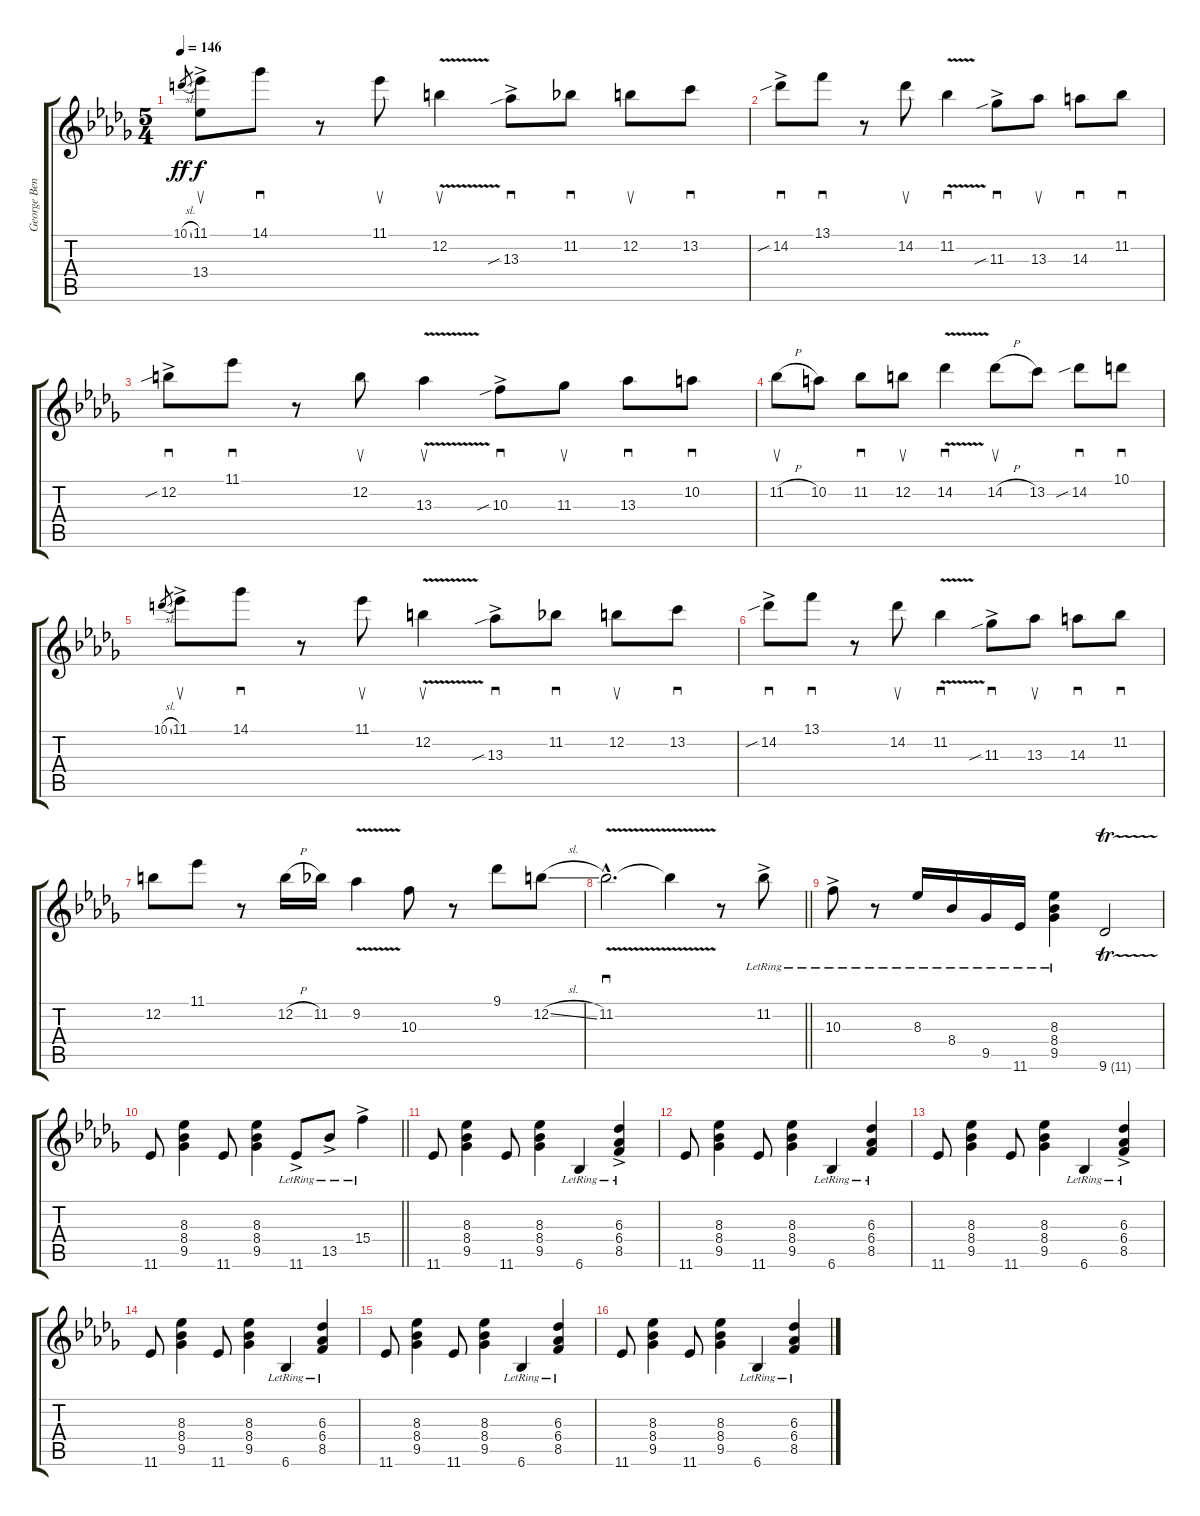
\track ("George Benson Lead Guitar" "George Ben") {instrument electricguitarjazz}
\staff {score tabs}
\tuning (E4 B3 G3 D3 A2 E2) {hide}
\ts (5 4)
\tempo 146
\clef g2
\ks db
10.1{sl}.8{gr dy ff} (11.1{ac} 13.4{ac}).8{su dy f} 14.1.8{sd} r.8 11.1.8{su} 12.2{v}.4{su} 13.3{sib ac}.8{sd} 11.2.8{sd} 12.2.8{su} 13.2.8{sd} |
14.2{sib ac}.8{sd} 13.1.8{sd} r.8 14.2.8{su} 11.2{v}.4{sd} 11.3{sib ac}.8{sd} 13.3.8{su} 14.3.8{sd} 11.2.8{sd} |
12.2{sib ac}.8{sd} 11.1.8{sd} r.8 12.2.8{su} 13.3{v}.4{su} 10.3{sib ac}.8{sd} 11.3.8{su} 13.3.8{sd} 10.2.8{sd} |
11.2{h}.8{su} 10.2.8 11.2.8{sd} 12.2.8{su} 14.2{v}.4{sd} 14.2{h}.8{su} 13.2.8 14.2{sib}.8{sd} 10.1.8{sd} |
10.1{sl}.8{gr} 11.1{ac}.8{su} 14.1.8{sd} r.8 11.1.8{su} 12.2{v}.4{su} 13.3{sib ac}.8{sd} 11.2.8{sd} 12.2.8{su} 13.2.8{sd} |
14.2{sib ac}.8{sd} 13.1.8{sd} r.8 14.2.8{su} 11.2{v}.4{sd} 11.3{sib ac}.8{sd} 13.3.8{su} 14.3.8{sd} 11.2.8{sd} |
12.2.8 11.1.8 r.8 12.2{h}.16 11.2.16 9.2{v}.4 10.3.8 r.8 9.1.8 12.2{sl}.8 |
\barLineRight lightlight
11.2{v hac}.2{d sd} 11.2{v t}.4 r.8 11.2{ac lr}.8 |
10.3{ac lr}.8 r.8 8.3{lr}.16 8.4{lr}.16 9.5{lr}.16 11.6{lr}.16 (8.3{lr} 8.4{lr} 9.5{lr}).4 9.6{tr (11 32)}.2 |
\barLineRight lightlight
11.6.8 (8.3 8.4 9.5).4 11.6.8 (8.3 8.4 9.5).4 11.6{ac lr}.8 13.5{ac lr}.8 15.4{ac lr}.4 |
11.6.8 (8.3 8.4 9.5).4 11.6.8 (8.3 8.4 9.5).4 6.6{lr}.4 (6.3{ac lr} 6.4{ac lr} 8.5{ac lr}).4 |
11.6.8 (8.3 8.4 9.5).4 11.6.8 (8.3 8.4 9.5).4 6.6{lr}.4 (6.3{lr} 6.4{lr} 8.5{lr}).4 |
11.6.8 (8.3 8.4 9.5).4 11.6.8 (8.3 8.4 9.5).4 6.6{lr}.4 (6.3{ac lr} 6.4{ac lr} 8.5{ac lr}).4 |
11.6.8 (8.3 8.4 9.5).4 11.6.8 (8.3 8.4 9.5).4 6.6{lr}.4 (6.3{lr} 6.4{lr} 8.5{lr}).4 |
11.6.8 (8.3 8.4 9.5).4 11.6.8 (8.3 8.4 9.5).4 6.6{lr}.4 (6.3{lr} 6.4{lr} 8.5{lr}).4 |
11.6.8 (8.3 8.4 9.5).4 11.6.8 (8.3 8.4 9.5).4 6.6{lr}.4 (6.3{lr} 6.4{lr} 8.5{lr}).4
